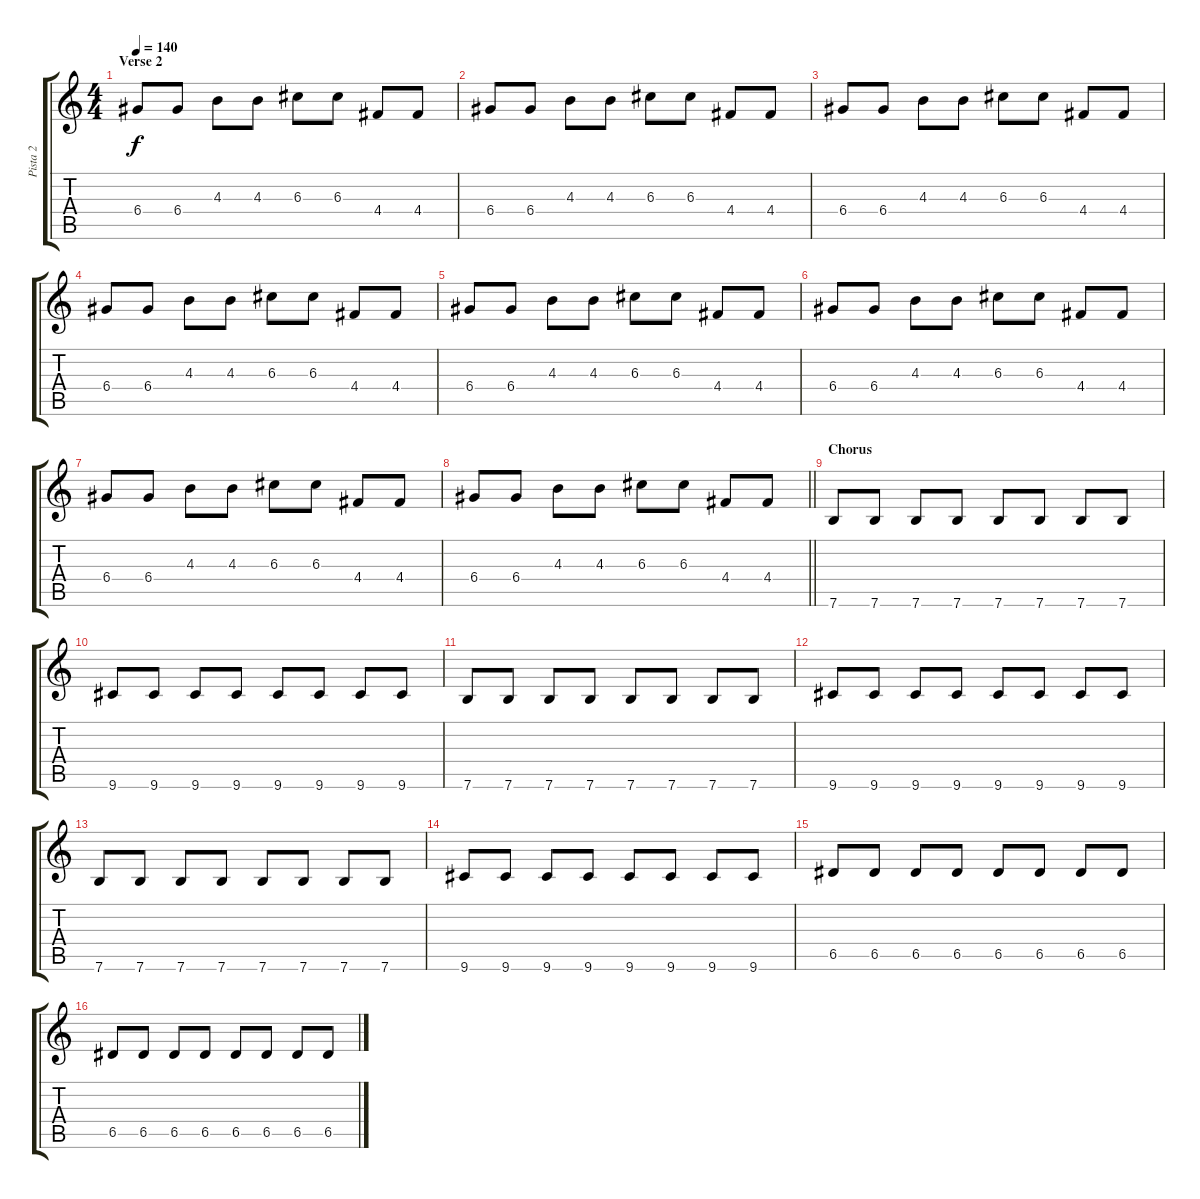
\track ("Pista 2" "Pista 2") {instrument distortionguitar}
\staff {score tabs}
\tuning (E4 B3 G3 D3 A2 E2) {hide}
\ts (4 4)
\section ("" "Verse 2")
\tempo 140
\clef g2
\ks c
6.4.8{dy f} 6.4.8 4.3.8 4.3.8 6.3.8 6.3.8 4.4.8 4.4.8 |
6.4.8 6.4.8 4.3.8 4.3.8 6.3.8 6.3.8 4.4.8 4.4.8 |
6.4.8 6.4.8 4.3.8 4.3.8 6.3.8 6.3.8 4.4.8 4.4.8 |
6.4.8 6.4.8 4.3.8 4.3.8 6.3.8 6.3.8 4.4.8 4.4.8 |
6.4.8 6.4.8 4.3.8 4.3.8 6.3.8 6.3.8 4.4.8 4.4.8 |
6.4.8 6.4.8 4.3.8 4.3.8 6.3.8 6.3.8 4.4.8 4.4.8 |
6.4.8 6.4.8 4.3.8 4.3.8 6.3.8 6.3.8 4.4.8 4.4.8 |
\barLineRight lightlight
6.4.8 6.4.8 4.3.8 4.3.8 6.3.8 6.3.8 4.4.8 4.4.8 |
\section ("" "Chorus")
7.6.8 7.6.8 7.6.8 7.6.8 7.6.8 7.6.8 7.6.8 7.6.8 |
9.6.8 9.6.8 9.6.8 9.6.8 9.6.8 9.6.8 9.6.8 9.6.8 |
7.6.8 7.6.8 7.6.8 7.6.8 7.6.8 7.6.8 7.6.8 7.6.8 |
9.6.8 9.6.8 9.6.8 9.6.8 9.6.8 9.6.8 9.6.8 9.6.8 |
7.6.8 7.6.8 7.6.8 7.6.8 7.6.8 7.6.8 7.6.8 7.6.8 |
9.6.8 9.6.8 9.6.8 9.6.8 9.6.8 9.6.8 9.6.8 9.6.8 |
6.5.8 6.5.8 6.5.8 6.5.8 6.5.8 6.5.8 6.5.8 6.5.8 |
6.5.8 6.5.8 6.5.8 6.5.8 6.5.8 6.5.8 6.5.8 6.5.8
